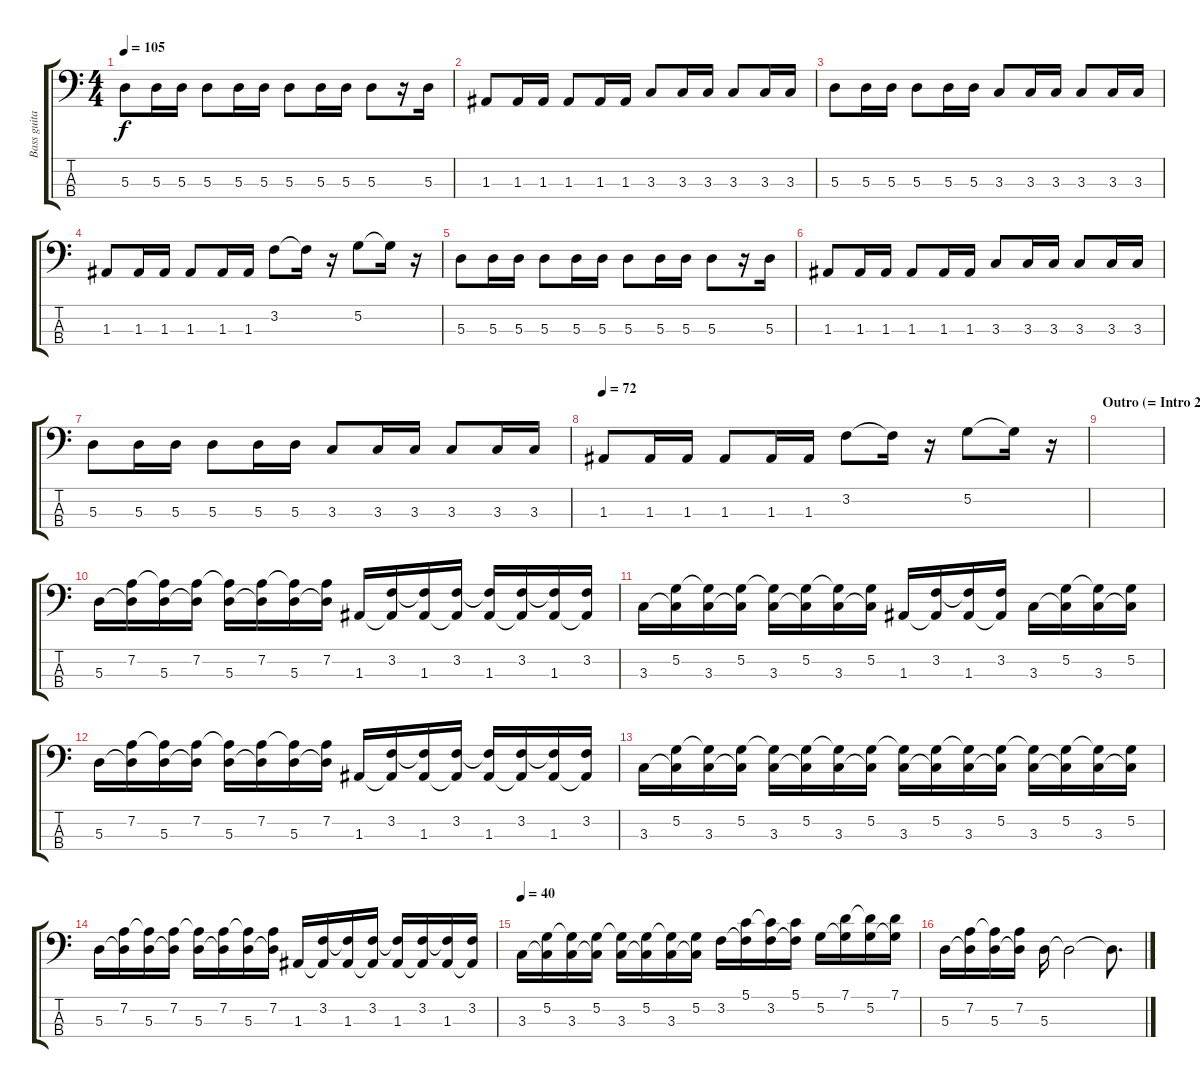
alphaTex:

\track ("Bass guitar" "Bass guita") {instrument electricbassfinger}
\staff {score tabs}
\tuning (G2 D2 A1 E1) {hide}
\ts (4 4)
\tempo 105
\clef f4
\ks c
5.3.8{dy f} 5.3.16 5.3.16 5.3.8 5.3.16 5.3.16 5.3.8 5.3.16 5.3.16 5.3.8 r.16 5.3.16 |
1.3.8 1.3.16 1.3.16 1.3.8 1.3.16 1.3.16 3.3.8 3.3.16 3.3.16 3.3.8 3.3.16 3.3.16 |
5.3.8 5.3.16 5.3.16 5.3.8 5.3.16 5.3.16 3.3.8 3.3.16 3.3.16 3.3.8 3.3.16 3.3.16 |
1.3.8 1.3.16 1.3.16 1.3.8 1.3.16 1.3.16 3.2.8 3.2{t}.16 r.16 5.2.8 5.2{t}.16 r.16 |
5.3.8 5.3.16 5.3.16 5.3.8 5.3.16 5.3.16 5.3.8 5.3.16 5.3.16 5.3.8 r.16 5.3.16 |
1.3.8 1.3.16 1.3.16 1.3.8 1.3.16 1.3.16 3.3.8 3.3.16 3.3.16 3.3.8 3.3.16 3.3.16 |
5.3.8 5.3.16 5.3.16 5.3.8 5.3.16 5.3.16 3.3.8 3.3.16 3.3.16 3.3.8 3.3.16 3.3.16 |
\tempo 72
1.3.8 1.3.16 1.3.16 1.3.8 1.3.16 1.3.16 3.2.8 3.2{t}.16 r.16 5.2.8 5.2{t}.16 r.16 |
\section ("" "Outro (= Intro 2)")
|
5.3.16 (7.2 5.3{t}).16 (7.2{t} 5.3).16 (7.2 5.3{t}).16 (7.2{t} 5.3).16 (7.2 5.3{t}).16 (7.2{t} 5.3).16 (7.2 5.3{t}).16 1.3.16 (3.2 1.3{t}).16 (3.2{t} 1.3).16 (3.2 1.3{t}).16 (3.2{t} 1.3).16 (3.2 1.3{t}).16 (3.2{t} 1.3).16 (3.2 1.3{t}).16 |
3.3.16 (5.2 3.3{t}).16 (5.2{t} 3.3).16 (5.2 3.3{t}).16 (5.2{t} 3.3).16 (5.2 3.3{t}).16 (5.2{t} 3.3).16 (5.2 3.3{t}).16 1.3.16 (3.2 1.3{t}).16 (3.2{t} 1.3).16 (3.2 1.3{t}).16 3.3.16 (5.2 3.3{t}).16 (5.2{t} 3.3).16 (5.2 3.3{t}).16 |
5.3.16 (7.2 5.3{t}).16 (7.2{t} 5.3).16 (7.2 5.3{t}).16 (7.2{t} 5.3).16 (7.2 5.3{t}).16 (7.2{t} 5.3).16 (7.2 5.3{t}).16 1.3.16 (3.2 1.3{t}).16 (3.2{t} 1.3).16 (3.2 1.3{t}).16 (3.2{t} 1.3).16 (3.2 1.3{t}).16 (3.2{t} 1.3).16 (3.2 1.3{t}).16 |
3.3.16 (5.2 3.3{t}).16 (5.2{t} 3.3).16 (5.2 3.3{t}).16 (5.2{t} 3.3).16 (5.2 3.3{t}).16 (5.2{t} 3.3).16 (5.2 3.3{t}).16 (5.2{t} 3.3).16 (5.2 3.3{t}).16 (5.2{t} 3.3).16 (5.2 3.3{t}).16 (5.2{t} 3.3).16 (5.2 3.3{t}).16 (5.2{t} 3.3).16 (5.2 3.3{t}).16 |
5.3.16 (7.2 5.3{t}).16 (7.2{t} 5.3).16 (7.2 5.3{t}).16 (7.2{t} 5.3).16 (7.2 5.3{t}).16 (7.2{t} 5.3).16 (7.2 5.3{t}).16 1.3.16 (3.2 1.3{t}).16 (3.2{t} 1.3).16 (3.2 1.3{t}).16 (3.2{t} 1.3).16 (3.2 1.3{t}).16 (3.2{t} 1.3).16 (3.2 1.3{t}).16 |
\tempo 40
3.3.16 (5.2 3.3{t}).16 (5.2{t} 3.3).16 (5.2 3.3{t}).16 (5.2{t} 3.3).16 (5.2 3.3{t}).16 (5.2{t} 3.3).16 (5.2 3.3{t}).16 3.2.16 (5.1 3.2{t}).16 (5.1{t} 3.2).16 (5.1 3.2{t}).16 5.2.16 (7.1 5.2{t}).16 (7.1{t} 5.2).16 (7.1 5.2{t}).16 |
5.3.16 (7.2 5.3{t}).16 (7.2{t} 5.3).16 (7.2 5.3{t}).16 5.3.16 5.3{t}.2 5.3{t}.8{d}
